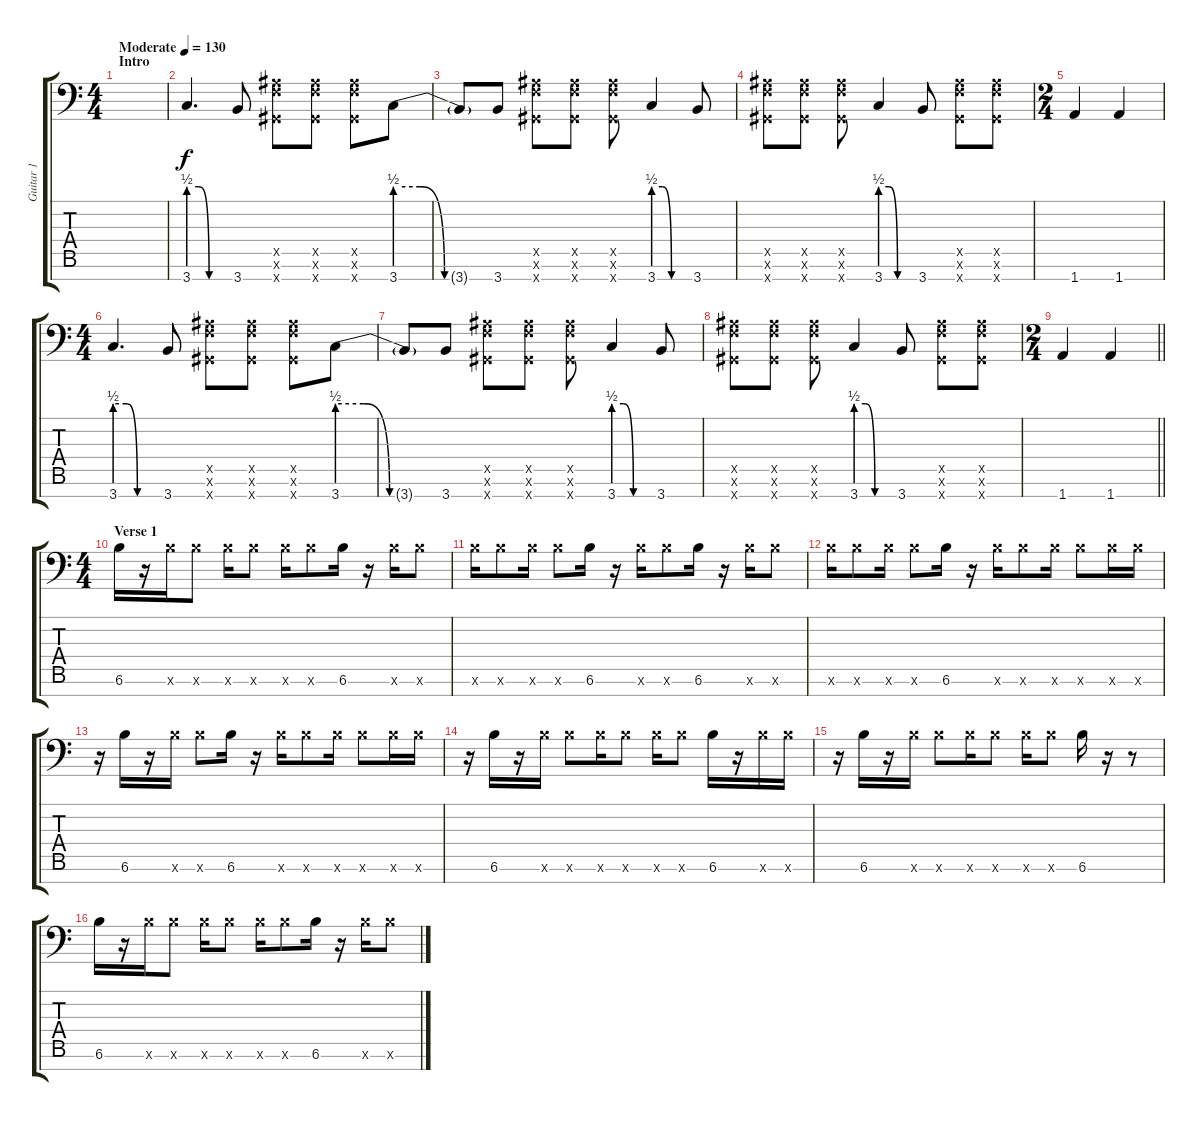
\track ("Guitar 1" "Guitar 1") {instrument distortionguitar}
\staff {score tabs}
\tuning (Eb4 Bb3 Gb3 Eb3 Bb2 F2 Ab1) {hide}
\ts (4 4)
\section ("" "Intro")
\tempo (130 "Moderate")
\clef f4
\ks c
|
3.7{be (custom 0 2 15 2 30 0 60 0)}.4{d} 3.7.8 (0.5{x} 0.6{x} 0.7{x}).8{balance 0} (0.5{x} 0.6{x} 0.7{x}).8{balance 16} (0.5{x} 0.6{x} 0.7{x}).8{balance 0} 3.7{be (custom 0 2 15 2 30 0 60 0)}.8{balance 3} |
3.7{t}.8 3.7.8 (0.5{x} 0.6{x} 0.7{x}).8{balance 0} (0.5{x} 0.6{x} 0.7{x}).8{balance 16} (0.5{x} 0.6{x} 0.7{x}).8{balance 0} 3.7{be (custom 0 2 15 2 30 0 60 0)}.4{balance 3} 3.7.8 |
(0.5{x} 0.6{x} 0.7{x}).8{balance 0} (0.5{x} 0.6{x} 0.7{x}).8{balance 16} (0.5{x} 0.6{x} 0.7{x}).8{balance 0} 3.7{be (custom 0 2 15 2 30 0 60 0)}.4{balance 3} 3.7.8 (0.5{x} 0.6{x} 0.7{x}).8{balance 0} (0.5{x} 0.6{x} 0.7{x}).8{balance 16} |
\ts (2 4)
1.7.4{balance 3} 1.7.4 |
\ts (4 4)
3.7{be (custom 0 2 15 2 30 0 60 0)}.4{d} 3.7.8 (0.5{x} 0.6{x} 0.7{x}).8{balance 0} (0.5{x} 0.6{x} 0.7{x}).8{balance 16} (0.5{x} 0.6{x} 0.7{x}).8{balance 0} 3.7{be (custom 0 2 15 2 30 0 60 0)}.8{balance 3} |
3.7{t}.8 3.7.8 (0.5{x} 0.6{x} 0.7{x}).8{balance 0} (0.5{x} 0.6{x} 0.7{x}).8{balance 16} (0.5{x} 0.6{x} 0.7{x}).8{balance 0} 3.7{be (custom 0 2 15 2 30 0 60 0)}.4{balance 3} 3.7.8 |
(0.5{x} 0.6{x} 0.7{x}).8{balance 0} (0.5{x} 0.6{x} 0.7{x}).8{balance 16} (0.5{x} 0.6{x} 0.7{x}).8{balance 0} 3.7{be (custom 0 2 15 2 30 0 60 0)}.4{balance 3} 3.7.8 (0.5{x} 0.6{x} 0.7{x}).8{balance 0} (0.5{x} 0.6{x} 0.7{x}).8{balance 16} |
\ts (2 4)
\barLineRight lightlight
1.7.4{balance 3} 1.7.4 |
\ts (4 4)
\section ("" "Verse 1")
6.6.16 r.16 6.6{x}.16 6.6{x}.8 6.6{x}.16 6.6{x}.8 6.6{x}.16 6.6{x}.8 6.6.16 r.16 6.6{x}.16 6.6{x}.8 |
6.6{x}.16 6.6{x}.8 6.6{x}.16 6.6{x}.8 6.6.16 r.16 6.6{x}.16 6.6{x}.8 6.6.16 r.16 6.6{x}.16 6.6{x}.8 |
6.6{x}.16 6.6{x}.8 6.6{x}.16 6.6{x}.8 6.6.16 r.16 6.6{x}.16 6.6{x}.8 6.6{x}.16 6.6{x}.8 6.6{x}.16 6.6{x}.16 |
r.16 6.6.16 r.16 6.6{x}.16 6.6{x}.8 6.6.16 r.16 6.6{x}.16 6.6{x}.8 6.6{x}.16 6.6{x}.8 6.6{x}.16 6.6{x}.16 |
r.16 6.6.16 r.16 6.6{x}.16 6.6{x}.8 6.6{x}.16 6.6{x}.8 6.6{x}.16 6.6{x}.8 6.6.16 r.16 6.6{x}.16 6.6{x}.16 |
r.16 6.6.16 r.16 6.6{x}.16 6.6{x}.8 6.6{x}.16 6.6{x}.8 6.6{x}.16 6.6{x}.8 6.6.16 r.16 r.8 |
6.6.16 r.16 6.6{x}.16 6.6{x}.8 6.6{x}.16 6.6{x}.8 6.6{x}.16 6.6{x}.8 6.6.16 r.16 6.6{x}.16 6.6{x}.8
